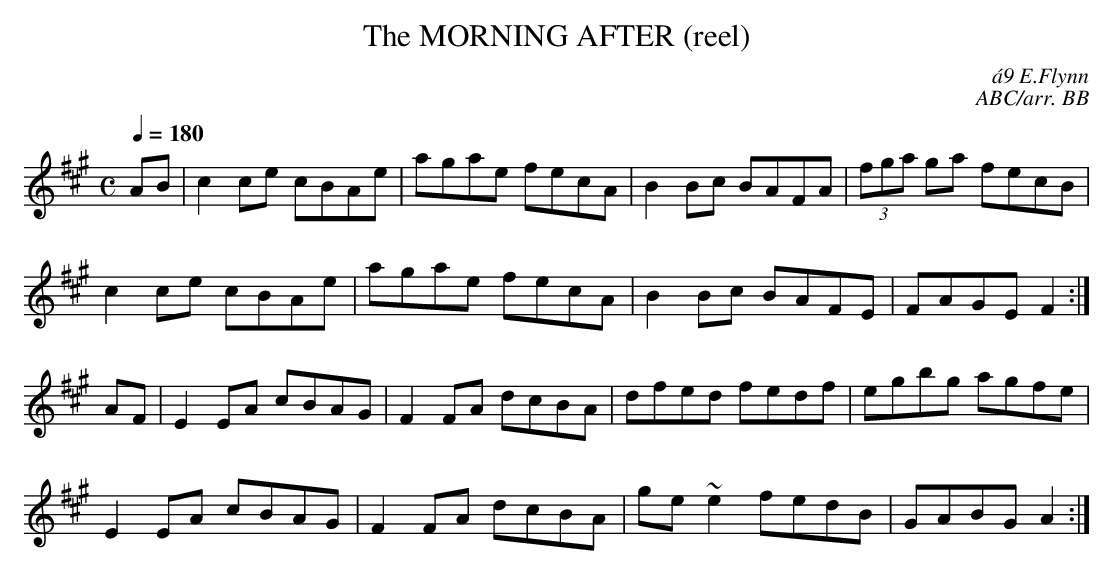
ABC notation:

X:1
T:MORNING AFTER (reel), The
C:\'a9 E.Flynn
C:ABC/arr. BB
M:C
Q:1/4=180
L:1/8
K:A
AB|c2ce cBAe|agae fecA|B2Bc BAFA|(3fga ga fecB|
c2ce cBAe|agae fecA|B2Bc BAFE|FAGE F2:|
AF|E2EA cBAG|F2FA dcBA|dfed fedf|egbg agfe|
E2EA cBAG|F2FA dcBA|ge~e2 fedB|GABG A2:|
